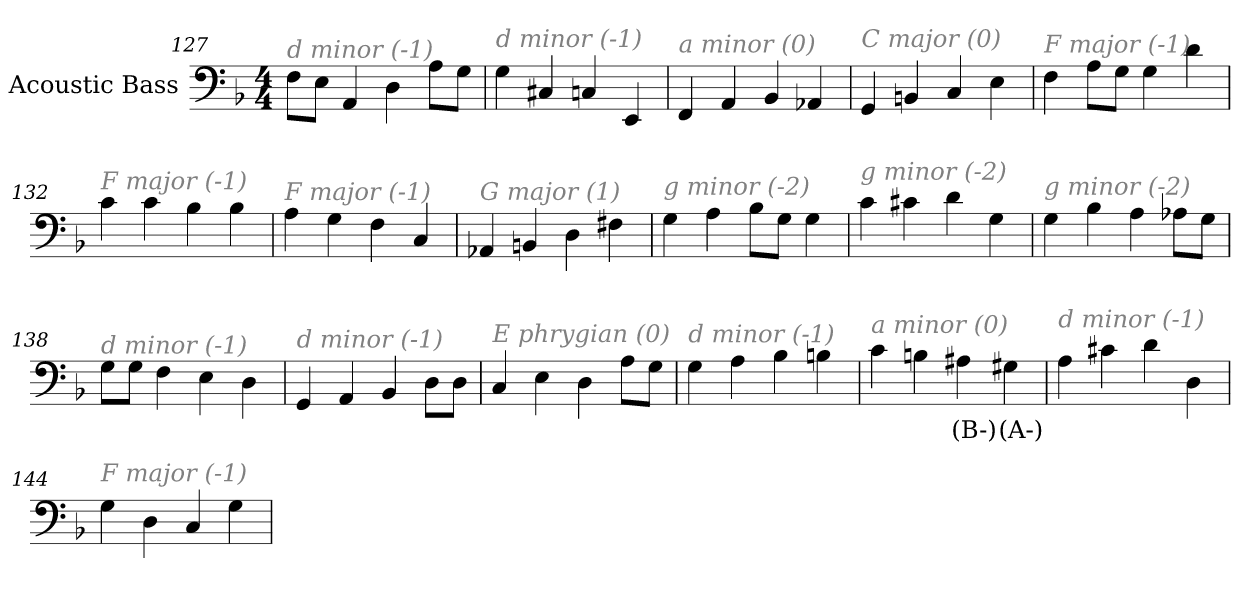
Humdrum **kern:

**kern	**text
*part1	*part1
*staff1	*staff1
*I"Acoustic Bass	*
*clefF4	*
*ITrd7c12	*
*k[b-]	*
*F:	*
*M4/4	*
=127	=127
!LO:TX:i:color=#808080:t=d minor (-1)	!
8FFL	.
8EEJ	.
4AAA	.
4DD	.
8AAL	.
8GGJ	.
=128	=128
!LO:TX:i:color=#808080:t=d minor (-1)	!
4GG	.
4CC#X	.
4CCn	.
4EEE	.
=129	=129
!LO:TX:i:color=#808080:t=a minor (0)	!
4FFF	.
4AAA	.
4BBB-	.
4AAA-Xi	.
=130	=130
!LO:TX:i:color=#808080:t=C major (0)	!
4GGG	.
4BBBn	.
4CC	.
4EE	.
=131	=131
!LO:TX:i:color=#808080:t=F major (-1)	!
4FF	.
8AAL	.
8GGJ	.
4GG	.
4D	.
=132	=132
!LO:TX:i:color=#808080:t=F major (-1)	!
4C	.
4C	.
4BB-	.
4BB-	.
=133	=133
!LO:TX:i:color=#808080:t=F major (-1)	!
4AA	.
4GG	.
4FF	.
4CC	.
=134	=134
!LO:TX:i:color=#808080:t=G major (1)	!
4AAA-X	.
4BBBn	.
4DD	.
4FF#X	.
=135	=135
!LO:TX:i:color=#808080:t=g minor (-2)	!
4GG	.
4AA	.
8BB-L	.
8GGJ	.
4GG	.
=136	=136
!LO:TX:i:color=#808080:t=g minor (-2)	!
4C	.
4C#X	.
4D	.
4GG	.
=137	=137
!LO:TX:i:color=#808080:t=g minor (-2)	!
4GG	.
4BB-	.
4AA	.
8AA-XL	.
8GGJ	.
=138	=138
!LO:TX:i:color=#808080:t=d minor (-1)	!
8GGL	.
8GGJ	.
4FF	.
4EE	.
4DD	.
=139	=139
!LO:TX:i:color=#808080:t=d minor (-1)	!
4GGG	.
4AAA	.
4BBB-	.
8DDL	.
8DDJ	.
=140	=140
!LO:TX:i:color=#808080:t=E phrygian (0)	!
4CC	.
4EE	.
4DD	.
8AAL	.
8GGJ	.
=141	=141
!LO:TX:i:color=#808080:t=d minor (-1)	!
4GG	.
4AA	.
4BB-	.
4BBn	.
=142	=142
!LO:TX:i:color=#808080:t=a minor (0)	!
4C	.
4BBn	.
4AA#Xj	(B-)
4GG#XZ	(A-)
=143	=143
!LO:TX:i:color=#808080:t=d minor (-1)	!
4AA	.
4C#X	.
4D	.
4DD	.
=144	=144
!LO:TX:i:color=#808080:t=F major (-1)	!
4GG	.
4DD	.
4CC	.
4GG	.
=	=
*-	*-
